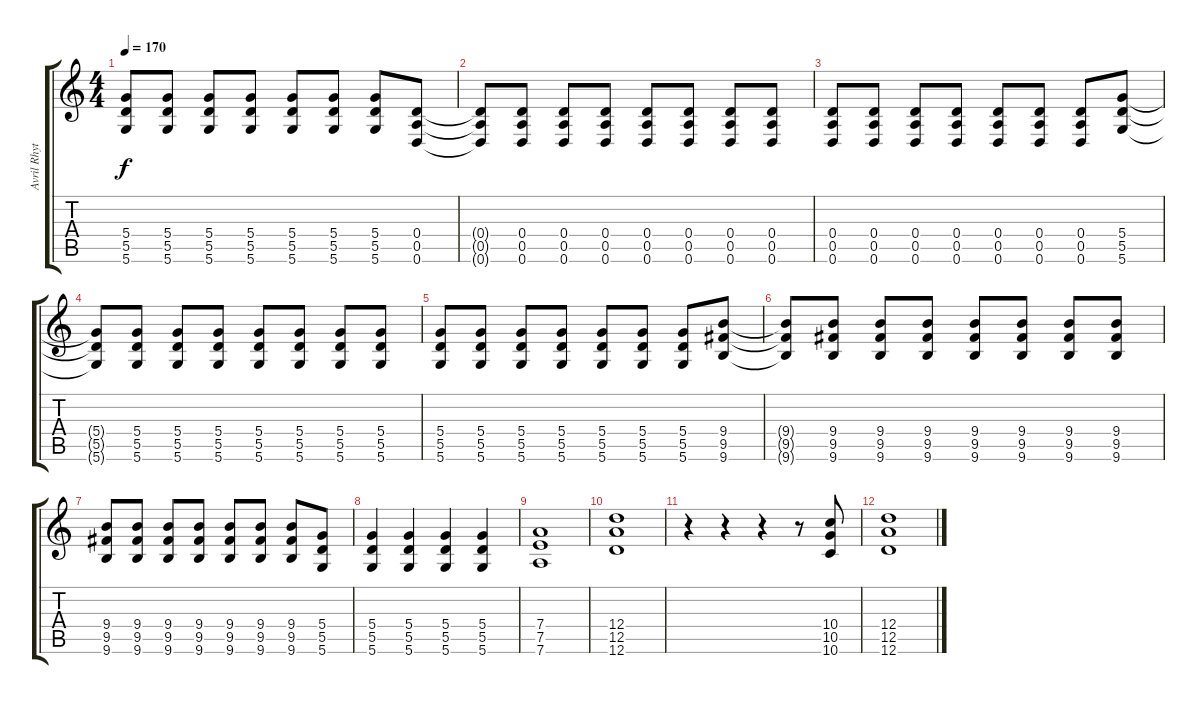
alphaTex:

\track ("Avril Rhythm 2" "Avril Rhyt") {instrument distortionguitar}
\staff {score tabs}
\tuning (E4 B3 G3 D3 A2 D2) {hide}
\ts (4 4)
\tempo 170
\clef g2
\ks c
(5.4 5.5 5.6).8{dy f} (5.4 5.5 5.6).8 (5.4 5.5 5.6).8 (5.4 5.5 5.6).8 (5.4 5.5 5.6).8 (5.4 5.5 5.6).8 (5.4 5.5 5.6).8 (0.4 0.5 0.6).8 |
(0.4{t} 0.5{t} 0.6{t}).8 (0.4 0.5 0.6).8 (0.4 0.5 0.6).8 (0.4 0.5 0.6).8 (0.4 0.5 0.6).8 (0.4 0.5 0.6).8 (0.4 0.5 0.6).8 (0.4 0.5 0.6).8 |
(0.4 0.5 0.6).8 (0.4 0.5 0.6).8 (0.4 0.5 0.6).8 (0.4 0.5 0.6).8 (0.4 0.5 0.6).8 (0.4 0.5 0.6).8 (0.4 0.5 0.6).8 (5.4 5.5 5.6).8 |
(5.4{t} 5.5{t} 5.6{t}).8 (5.4 5.5 5.6).8 (5.4 5.5 5.6).8 (5.4 5.5 5.6).8 (5.4 5.5 5.6).8 (5.4 5.5 5.6).8 (5.4 5.5 5.6).8 (5.4 5.5 5.6).8 |
(5.4 5.5 5.6).8 (5.4 5.5 5.6).8 (5.4 5.5 5.6).8 (5.4 5.5 5.6).8 (5.4 5.5 5.6).8 (5.4 5.5 5.6).8 (5.4 5.5 5.6).8 (9.4 9.5 9.6).8 |
(9.4{t} 9.5{t} 9.6{t}).8 (9.4 9.5 9.6).8 (9.4 9.5 9.6).8 (9.4 9.5 9.6).8 (9.4 9.5 9.6).8 (9.4 9.5 9.6).8 (9.4 9.5 9.6).8 (9.4 9.5 9.6).8 |
(9.4 9.5 9.6).8 (9.4 9.5 9.6).8 (9.4 9.5 9.6).8 (9.4 9.5 9.6).8 (9.4 9.5 9.6).8 (9.4 9.5 9.6).8 (9.4 9.5 9.6).8 (5.4 5.5 5.6).8 |
(5.4 5.5 5.6).4 (5.4 5.5 5.6).4 (5.4 5.5 5.6).4 (5.4 5.5 5.6).4 |
(7.4 7.5 7.6).1 |
(12.4 12.5 12.6).1 |
r.4 r.4 r.4 r.8 (10.4 10.5 10.6).8 |
(12.4 12.5 12.6).1
